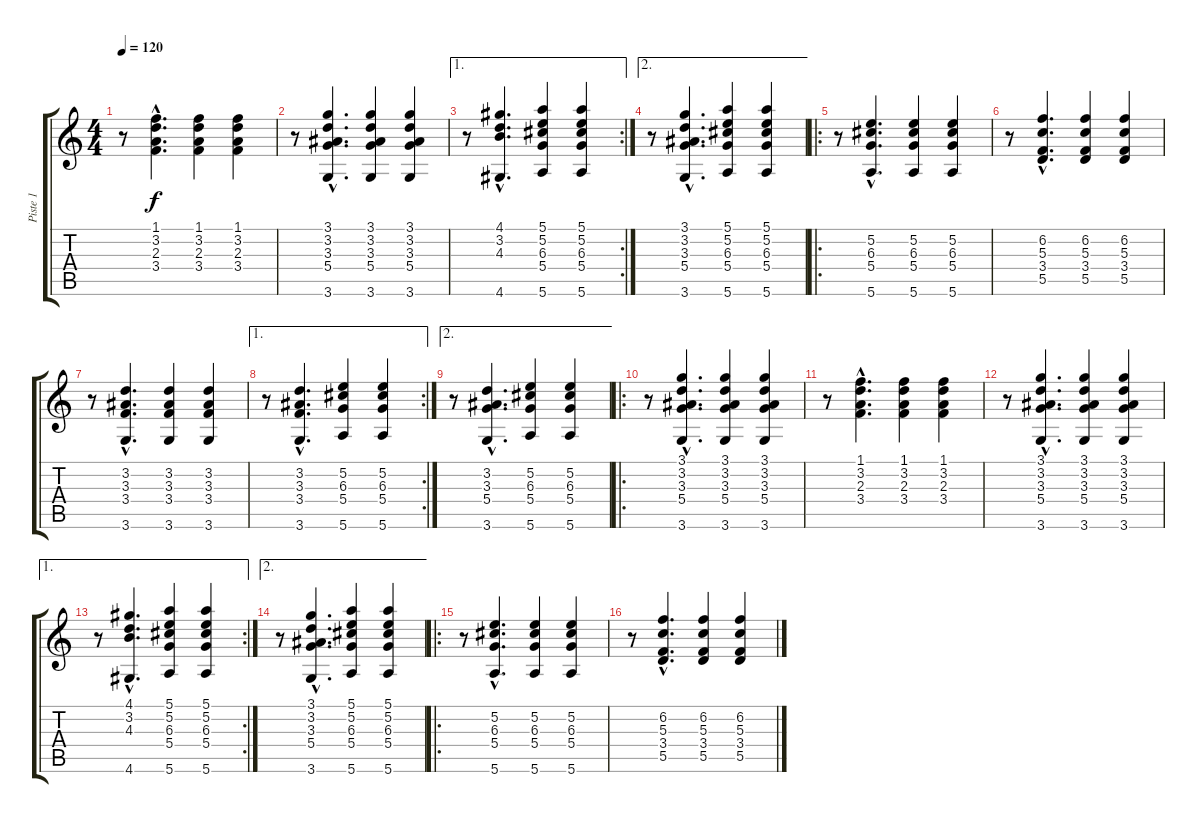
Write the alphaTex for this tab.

\track ("Piste 1" "Piste 1") {instrument acousticguitarnylon}
\staff {score tabs}
\tuning (E4 B3 G3 D3 A2 E2) {hide}
\ts (4 4)
\tempo 120
\clef g2
\ks c
r.8{dy f} (1.1{hac} 3.2{hac} 2.3{hac} 3.4{hac}).4{d} (1.1 3.2 2.3 3.4).4 (1.1 3.2 2.3 3.4).4 |
r.8 (3.1{hac} 3.2{hac} 3.3{hac} 5.4{hac} 3.6{hac}).4{d} (3.1 3.2 3.3 5.4 3.6).4 (3.1 3.2 3.3 5.4 3.6).4 |
\ae 1
\rc 2
r.8 (4.1{hac} 3.2{hac} 4.3{hac} 4.6{hac}).4{d} (5.1 5.2 6.3 5.4 5.6).4 (5.1 5.2 6.3 5.4 5.6).4 |
\ae 2
r.8 (3.1{hac} 3.2{hac} 3.3{hac} 5.4{hac} 3.6{hac}).4{d} (5.1 5.2 6.3 5.4 5.6).4 (5.1 5.2 6.3 5.4 5.6).4 |
\ro
r.8 (5.2{hac} 6.3{hac} 5.4{hac} 5.6{hac}).4{d} (5.2 6.3 5.4 5.6).4 (5.2 6.3 5.4 5.6).4 |
r.8 (6.2{hac} 5.3{hac} 3.4{hac} 5.5{hac}).4{d} (6.2 5.3 3.4 5.5).4 (6.2 5.3 3.4 5.5).4 |
r.8 (3.2{hac} 3.3{hac} 3.4{hac} 3.6{hac}).4{d} (3.2 3.3 3.4 3.6).4 (3.2 3.3 3.4 3.6).4 |
\ae 1
\rc 2
r.8 (3.2{hac} 3.3{hac} 3.4{hac} 3.6{hac}).4{d} (5.2 6.3 5.4 5.6).4 (5.2 6.3 5.4 5.6).4 |
\ae 2
r.8 (3.2{hac} 3.3{hac} 5.4{hac} 3.6{hac}).4{d} (5.2 6.3 5.4 5.6).4 (5.2 6.3 5.4 5.6).4 |
\ro
r.8 (3.1{hac} 3.2{hac} 3.3{hac} 5.4{hac} 3.6{hac}).4{d} (3.1 3.2 3.3 5.4 3.6).4 (3.1 3.2 3.3 5.4 3.6).4 |
r.8 (1.1{hac} 3.2{hac} 2.3{hac} 3.4{hac}).4{d} (1.1 3.2 2.3 3.4).4 (1.1 3.2 2.3 3.4).4 |
r.8 (3.1{hac} 3.2{hac} 3.3{hac} 5.4{hac} 3.6{hac}).4{d} (3.1 3.2 3.3 5.4 3.6).4 (3.1 3.2 3.3 5.4 3.6).4 |
\ae 1
\rc 2
r.8 (4.1{hac} 3.2{hac} 4.3{hac} 4.6{hac}).4{d} (5.1 5.2 6.3 5.4 5.6).4 (5.1 5.2 6.3 5.4 5.6).4 |
\ae 2
r.8 (3.1{hac} 3.2{hac} 3.3{hac} 5.4{hac} 3.6{hac}).4{d} (5.1 5.2 6.3 5.4 5.6).4 (5.1 5.2 6.3 5.4 5.6).4 |
\ro
r.8 (5.2{hac} 6.3{hac} 5.4{hac} 5.6{hac}).4{d} (5.2 6.3 5.4 5.6).4 (5.2 6.3 5.4 5.6).4 |
r.8 (6.2{hac} 5.3{hac} 3.4{hac} 5.5{hac}).4{d} (6.2 5.3 3.4 5.5).4 (6.2 5.3 3.4 5.5).4
